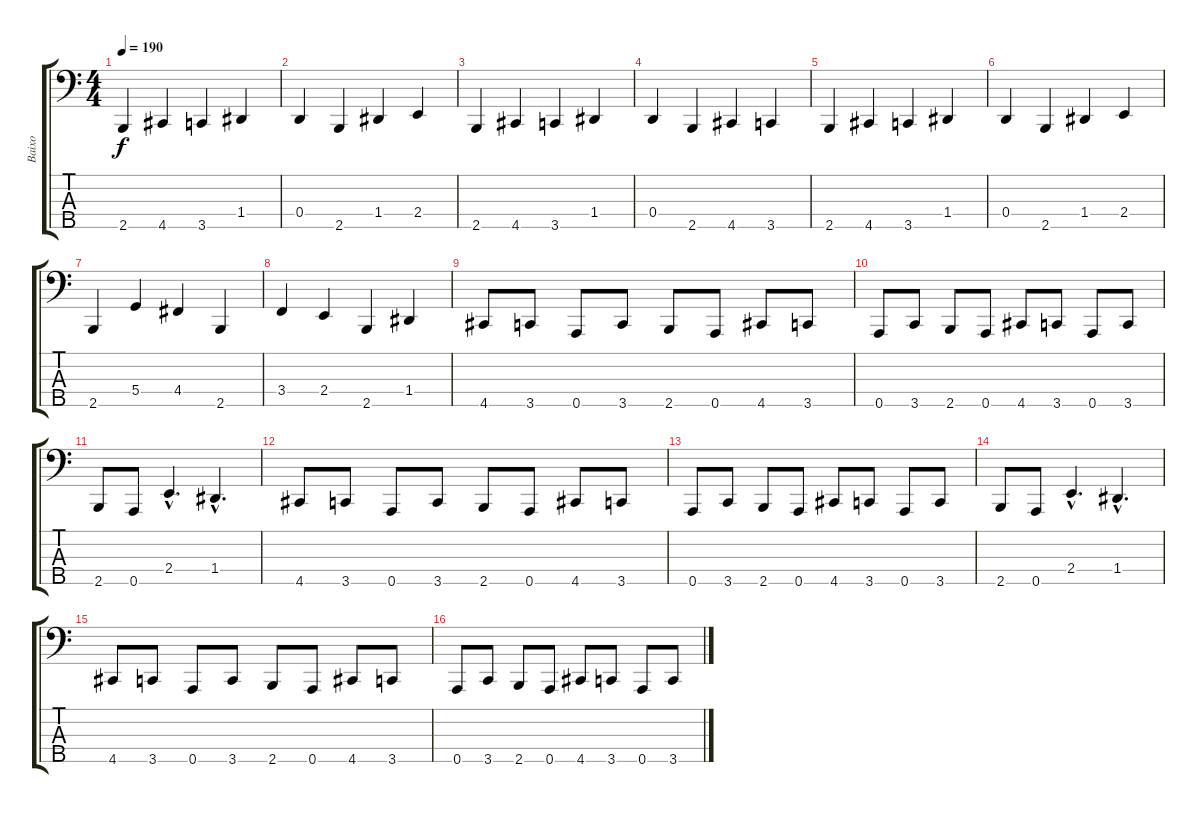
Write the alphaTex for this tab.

\track ("Baixo" "Baixo") {instrument electricbassfinger}
\staff {score tabs}
\tuning (F2 C2 G1 D1 A0) {hide}
\ts (4 4)
\tempo 190
\clef f4
\ks c
2.5.4{dy f} 4.5.4 3.5.4 1.4.4 |
0.4.4 2.5.4 1.4.4 2.4.4 |
2.5.4 4.5.4 3.5.4 1.4.4 |
0.4.4 2.5.4 4.5.4 3.5.4 |
2.5.4 4.5.4 3.5.4 1.4.4 |
0.4.4 2.5.4 1.4.4 2.4.4 |
2.5.4 5.4.4 4.4.4 2.5.4 |
3.4.4 2.4.4 2.5.4 1.4.4 |
4.5.8 3.5.8 0.5.8 3.5.8 2.5.8 0.5.8 4.5.8 3.5.8 |
0.5.8 3.5.8 2.5.8 0.5.8 4.5.8 3.5.8 0.5.8 3.5.8 |
2.5.8 0.5.8 2.4{hac}.4{d} 1.4{hac}.4{d} |
4.5.8 3.5.8 0.5.8 3.5.8 2.5.8 0.5.8 4.5.8 3.5.8 |
0.5.8 3.5.8 2.5.8 0.5.8 4.5.8 3.5.8 0.5.8 3.5.8 |
2.5.8 0.5.8 2.4{hac}.4{d} 1.4{hac}.4{d} |
4.5.8 3.5.8 0.5.8 3.5.8 2.5.8 0.5.8 4.5.8 3.5.8 |
0.5.8 3.5.8 2.5.8 0.5.8 4.5.8 3.5.8 0.5.8 3.5.8
